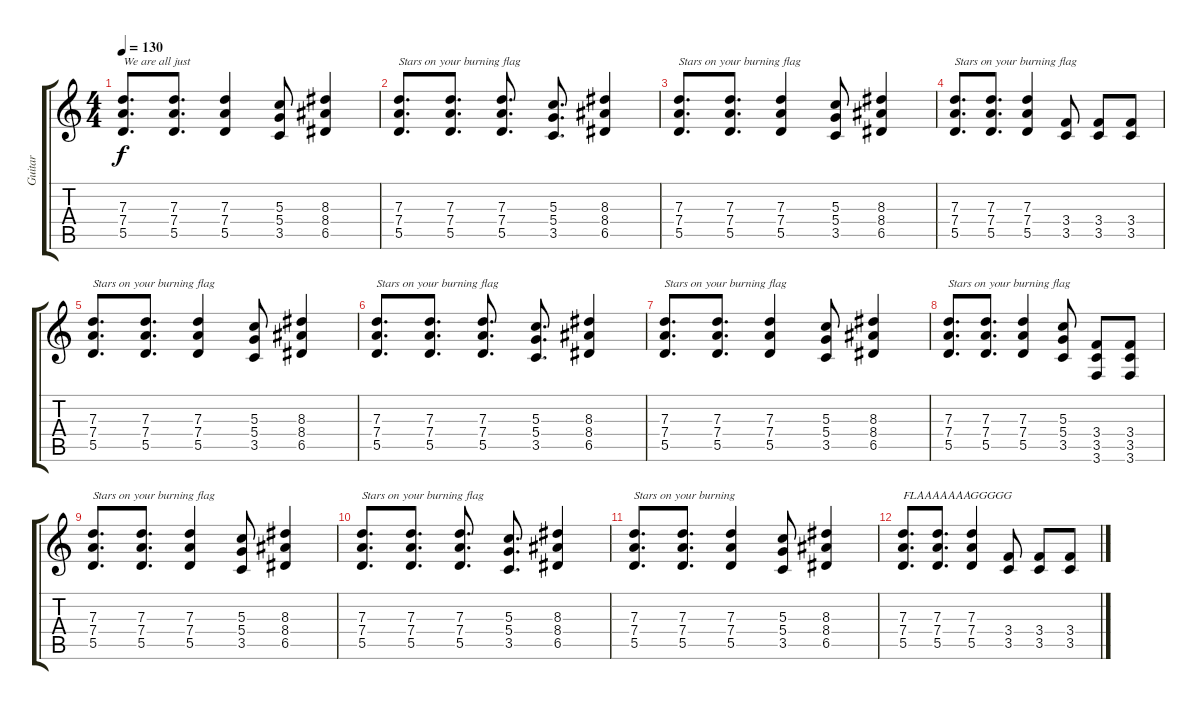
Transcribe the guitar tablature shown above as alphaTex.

\track ("Guitar" "Guitar") {instrument overdrivenguitar}
\staff {score tabs}
\tuning (E4 B3 G3 D3 A2 D2) {hide}
\ts (4 4)
\tempo 130
\clef g2
\ks c
(7.3 7.4 5.5).8{d txt "We are all just" dy f} (7.3 7.4 5.5).8{d} (7.3 7.4 5.5).4 (5.3 5.4 3.5).8 (8.3 8.4 6.5).4 |
(7.3 7.4 5.5).8{d txt "Stars on your burning flag"} (7.3 7.4 5.5).8{d} (7.3 7.4 5.5).8{d} (5.3 5.4 3.5).8{d} (8.3 8.4 6.5).4 |
(7.3 7.4 5.5).8{d txt "Stars on your burning flag"} (7.3 7.4 5.5).8{d} (7.3 7.4 5.5).4 (5.3 5.4 3.5).8 (8.3 8.4 6.5).4 |
(7.3 7.4 5.5).8{d txt "Stars on your burning flag"} (7.3 7.4 5.5).8{d} (7.3 7.4 5.5).4 (3.4 3.5).8 (3.4 3.5).8 (3.4 3.5).8 |
(7.3 7.4 5.5).8{d txt "Stars on your burning flag"} (7.3 7.4 5.5).8{d} (7.3 7.4 5.5).4 (5.3 5.4 3.5).8 (8.3 8.4 6.5).4 |
(7.3 7.4 5.5).8{d txt "Stars on your burning flag"} (7.3 7.4 5.5).8{d} (7.3 7.4 5.5).8{d} (5.3 5.4 3.5).8{d} (8.3 8.4 6.5).4 |
(7.3 7.4 5.5).8{d txt "Stars on your burning flag"} (7.3 7.4 5.5).8{d} (7.3 7.4 5.5).4 (5.3 5.4 3.5).8 (8.3 8.4 6.5).4 |
(7.3 7.4 5.5).8{d txt "Stars on your burning flag"} (7.3 7.4 5.5).8{d} (7.3 7.4 5.5).4 (5.3 5.4 3.5).8 (3.4 3.5 3.6).8 (3.4 3.5 3.6).8 |
(7.3 7.4 5.5).8{d txt "Stars on your burning flag"} (7.3 7.4 5.5).8{d} (7.3 7.4 5.5).4 (5.3 5.4 3.5).8 (8.3 8.4 6.5).4 |
(7.3 7.4 5.5).8{d txt "Stars on your burning flag"} (7.3 7.4 5.5).8{d} (7.3 7.4 5.5).8{d} (5.3 5.4 3.5).8{d} (8.3 8.4 6.5).4 |
(7.3 7.4 5.5).8{d txt "Stars on your burning"} (7.3 7.4 5.5).8{d} (7.3 7.4 5.5).4 (5.3 5.4 3.5).8 (8.3 8.4 6.5).4 |
(7.3 7.4 5.5).8{d txt "FLAAAAAAAGGGGG"} (7.3 7.4 5.5).8{d} (7.3 7.4 5.5).4 (3.4 3.5).8 (3.4 3.5).8 (3.4 3.5).8
